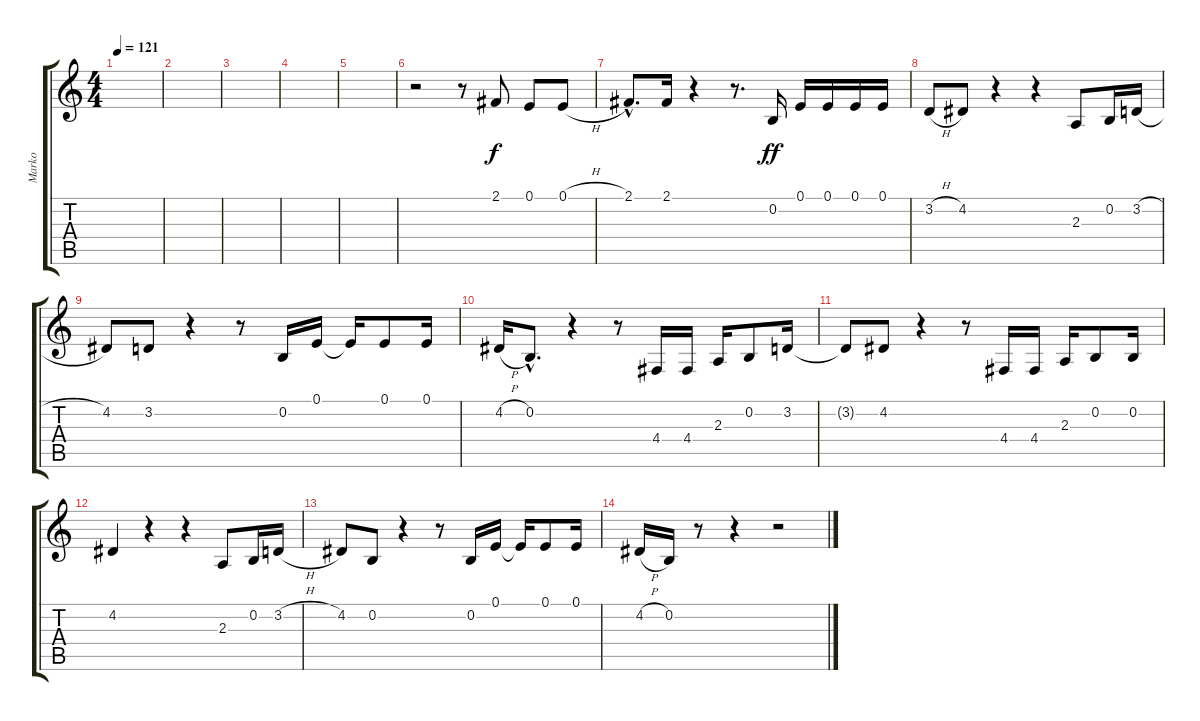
\track ("Marko" "Marko") {instrument lead6voice}
\staff {score tabs}
\tuning (E4 B3 G3 D3 A2 E2) {hide}
\ts (4 4)
\tempo 121
\clef g2
\ks c
|
|
|
|
|
r.2 r.8 2.1.8{dy f} 0.1.8 0.1{h}.8 |
2.1{hac}.8{d} 2.1.16 r.4 r.8{d} 0.2.16{dy ff} 0.1.16 0.1.16 0.1.16 0.1.16 |
3.2{h}.8 4.2.8 r.4 r.4 2.3.8 0.2.16 3.2{h}.16 |
4.2.8 3.2.8 r.4 r.8 0.2.16 0.1.16 0.1{t}.16 0.1.8 0.1.16 |
4.2{h}.16 0.2{hac}.8{d} r.4 r.8 4.4.16 4.4.16 2.3.16 0.2.8 3.2.16 |
3.2{t}.8 4.2.8 r.4 r.8 4.4.16 4.4.16 2.3.16 0.2.8 0.2.16 |
4.2.4 r.4 r.4 2.3.8 0.2.16 3.2{h}.16 |
4.2.8 0.2.8 r.4 r.8 0.2.16 0.1.16 0.1{t}.16 0.1.8 0.1.16 |
4.2{h}.16 0.2.16 r.8 r.4 r.2
